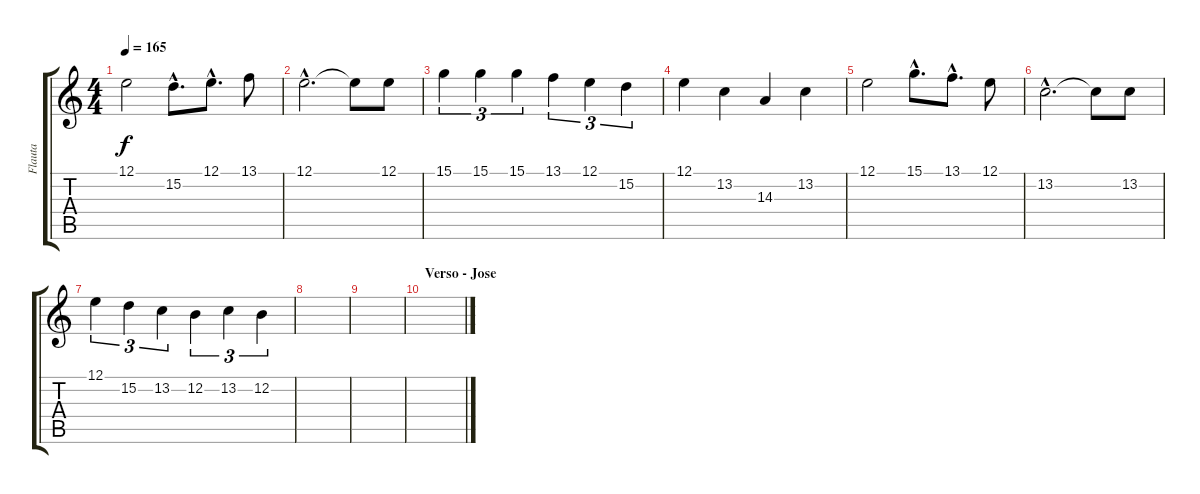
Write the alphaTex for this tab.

\track ("Flauta" "Flauta") {instrument flute}
\staff {score tabs}
\tuning (E4 B3 G3 D3 A2 E2) {hide}
\ts (4 4)
\tempo 165
\clef g2
\ks c
12.1.2{dy f volume 12} 15.2{hac}.8{d} 12.1{hac}.8{d} 13.1.8 |
12.1{hac}.2{d} 12.1{t}.8 12.1.8 |
15.1.4{tu (3 2)} 15.1.4{tu (3 2)} 15.1.4{tu (3 2)} 13.1.4{tu (3 2)} 12.1.4{tu (3 2)} 15.2.4{tu (3 2)} |
12.1.4 13.2.4 14.3.4 13.2.4 |
12.1.2 15.1{hac}.8{d} 13.1{hac}.8{d} 12.1.8 |
13.2{hac}.2{d} 13.2{t}.8 13.2.8 |
12.1.4{tu (3 2)} 15.2.4{tu (3 2)} 13.2.4{tu (3 2)} 12.2.4{tu (3 2)} 13.2.4{tu (3 2)} 12.2.4{tu (3 2)} |
|
|
\section ("" "Verso - Jose")
